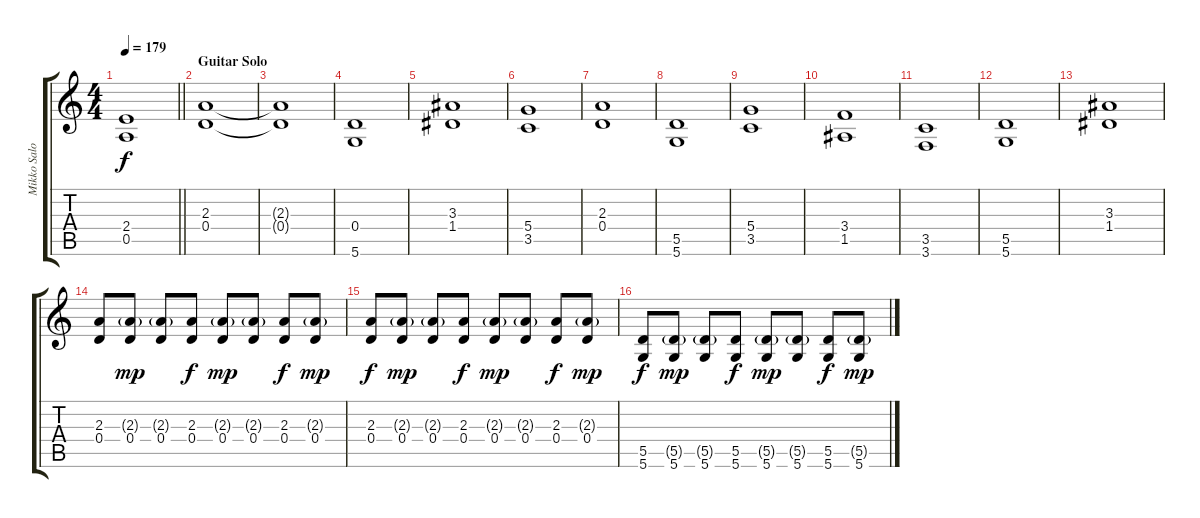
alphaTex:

\track ("Mikko Salovaara (Harmony Guitar)" "Mikko Salo") {instrument distortionguitar}
\staff {score tabs}
\tuning (E4 B3 G3 D3 A2 D2) {hide}
\ts (4 4)
\tempo 179
\clef g2
\barLineRight lightlight
\ks c
(2.4{t} 0.5{t}).1{dy f} |
\section ("" "Guitar Solo")
(2.3 0.4).1 |
(2.3{t} 0.4{t}).1 |
(0.4 5.6).1 |
(3.3 1.4).1 |
(5.4 3.5).1 |
(2.3 0.4).1 |
(5.5 5.6).1 |
(5.4 3.5).1 |
(3.4 1.5).1 |
(3.5 3.6).1 |
(5.5 5.6).1 |
(3.3 1.4).1 |
(2.3 0.4).8 (2.3{g} 0.4).8{dy mp} (2.3{g} 0.4).8 (2.3 0.4).8{dy f} (2.3{g} 0.4).8{dy mp} (2.3{g} 0.4).8 (2.3 0.4).8{dy f} (2.3{g} 0.4).8{dy mp} |
(2.3 0.4).8{dy f} (2.3{g} 0.4).8{dy mp} (2.3{g} 0.4).8 (2.3 0.4).8{dy f} (2.3{g} 0.4).8{dy mp} (2.3{g} 0.4).8 (2.3 0.4).8{dy f} (2.3{g} 0.4).8{dy mp} |
(5.5 5.6).8{dy f} (5.5{g} 5.6).8{dy mp} (5.5{g} 5.6).8 (5.5 5.6).8{dy f} (5.5{g} 5.6).8{dy mp} (5.5{g} 5.6).8 (5.5 5.6).8{dy f} (5.5{g} 5.6).8{dy mp}
